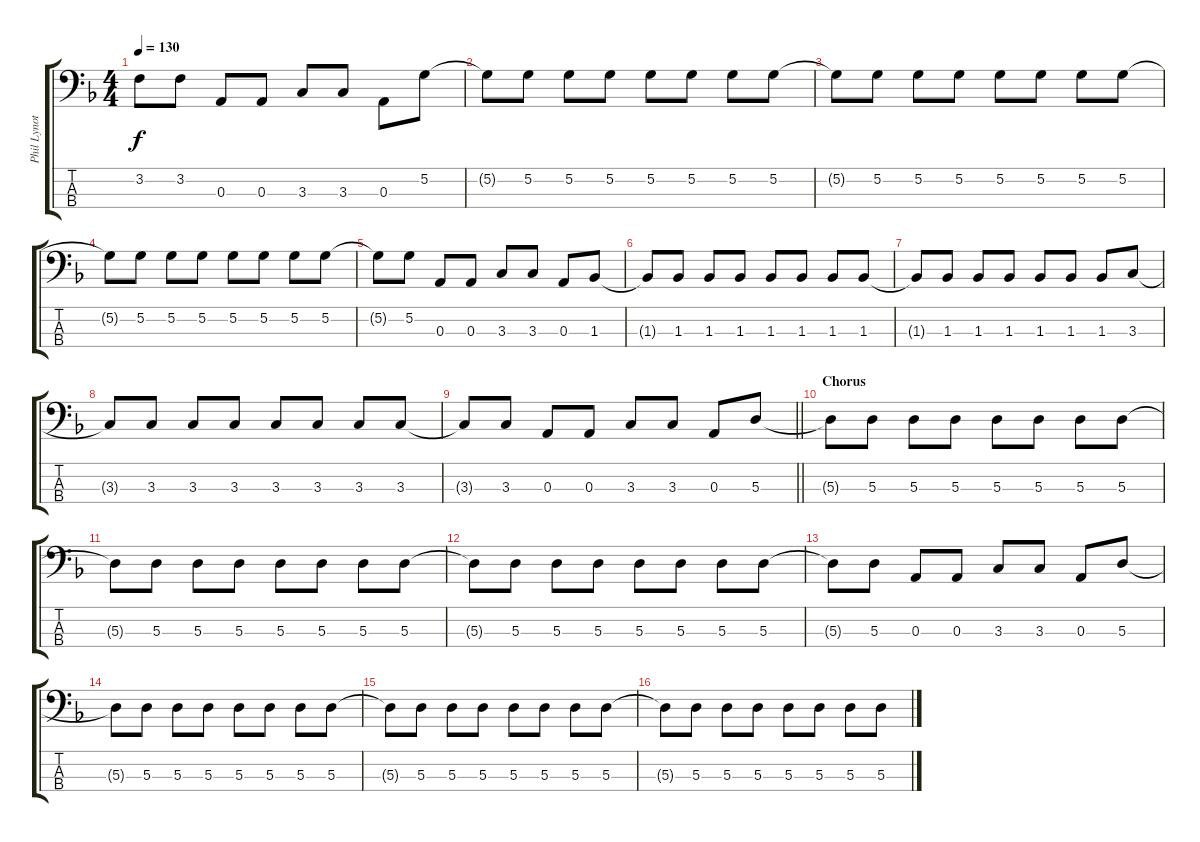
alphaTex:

\track ("Phil Lynott" "Phil Lynot") {instrument electricbasspick}
\staff {score tabs}
\tuning (G2 D2 A1 E1) {hide}
\ts (4 4)
\tempo 130
\clef f4
\ks dminor
3.2{t}.8{dy f} 3.2.8 0.3.8 0.3.8 3.3.8 3.3.8 0.3.8 5.2.8 |
5.2{t}.8 5.2.8 5.2.8 5.2.8 5.2.8 5.2.8 5.2.8 5.2.8 |
5.2{t}.8 5.2.8 5.2.8 5.2.8 5.2.8 5.2.8 5.2.8 5.2.8 |
5.2{t}.8 5.2.8 5.2.8 5.2.8 5.2.8 5.2.8 5.2.8 5.2.8 |
5.2{t}.8 5.2.8 0.3.8 0.3.8 3.3.8 3.3.8 0.3.8 1.3.8 |
1.3{t}.8 1.3.8 1.3.8 1.3.8 1.3.8 1.3.8 1.3.8 1.3.8 |
1.3{t}.8 1.3.8 1.3.8 1.3.8 1.3.8 1.3.8 1.3.8 3.3.8 |
3.3{t}.8 3.3.8 3.3.8 3.3.8 3.3.8 3.3.8 3.3.8 3.3.8 |
\barLineRight lightlight
3.3{t}.8 3.3.8 0.3.8 0.3.8 3.3.8 3.3.8 0.3.8 5.3.8 |
\section ("" "Chorus")
5.3{t}.8 5.3.8 5.3.8 5.3.8 5.3.8 5.3.8 5.3.8 5.3.8 |
5.3{t}.8 5.3.8 5.3.8 5.3.8 5.3.8 5.3.8 5.3.8 5.3.8 |
5.3{t}.8 5.3.8 5.3.8 5.3.8 5.3.8 5.3.8 5.3.8 5.3.8 |
5.3{t}.8 5.3.8 0.3.8 0.3.8 3.3.8 3.3.8 0.3.8 5.3.8 |
5.3{t}.8 5.3.8 5.3.8 5.3.8 5.3.8 5.3.8 5.3.8 5.3.8 |
5.3{t}.8 5.3.8 5.3.8 5.3.8 5.3.8 5.3.8 5.3.8 5.3.8 |
5.3{t}.8 5.3.8 5.3.8 5.3.8 5.3.8 5.3.8 5.3.8 5.3.8
